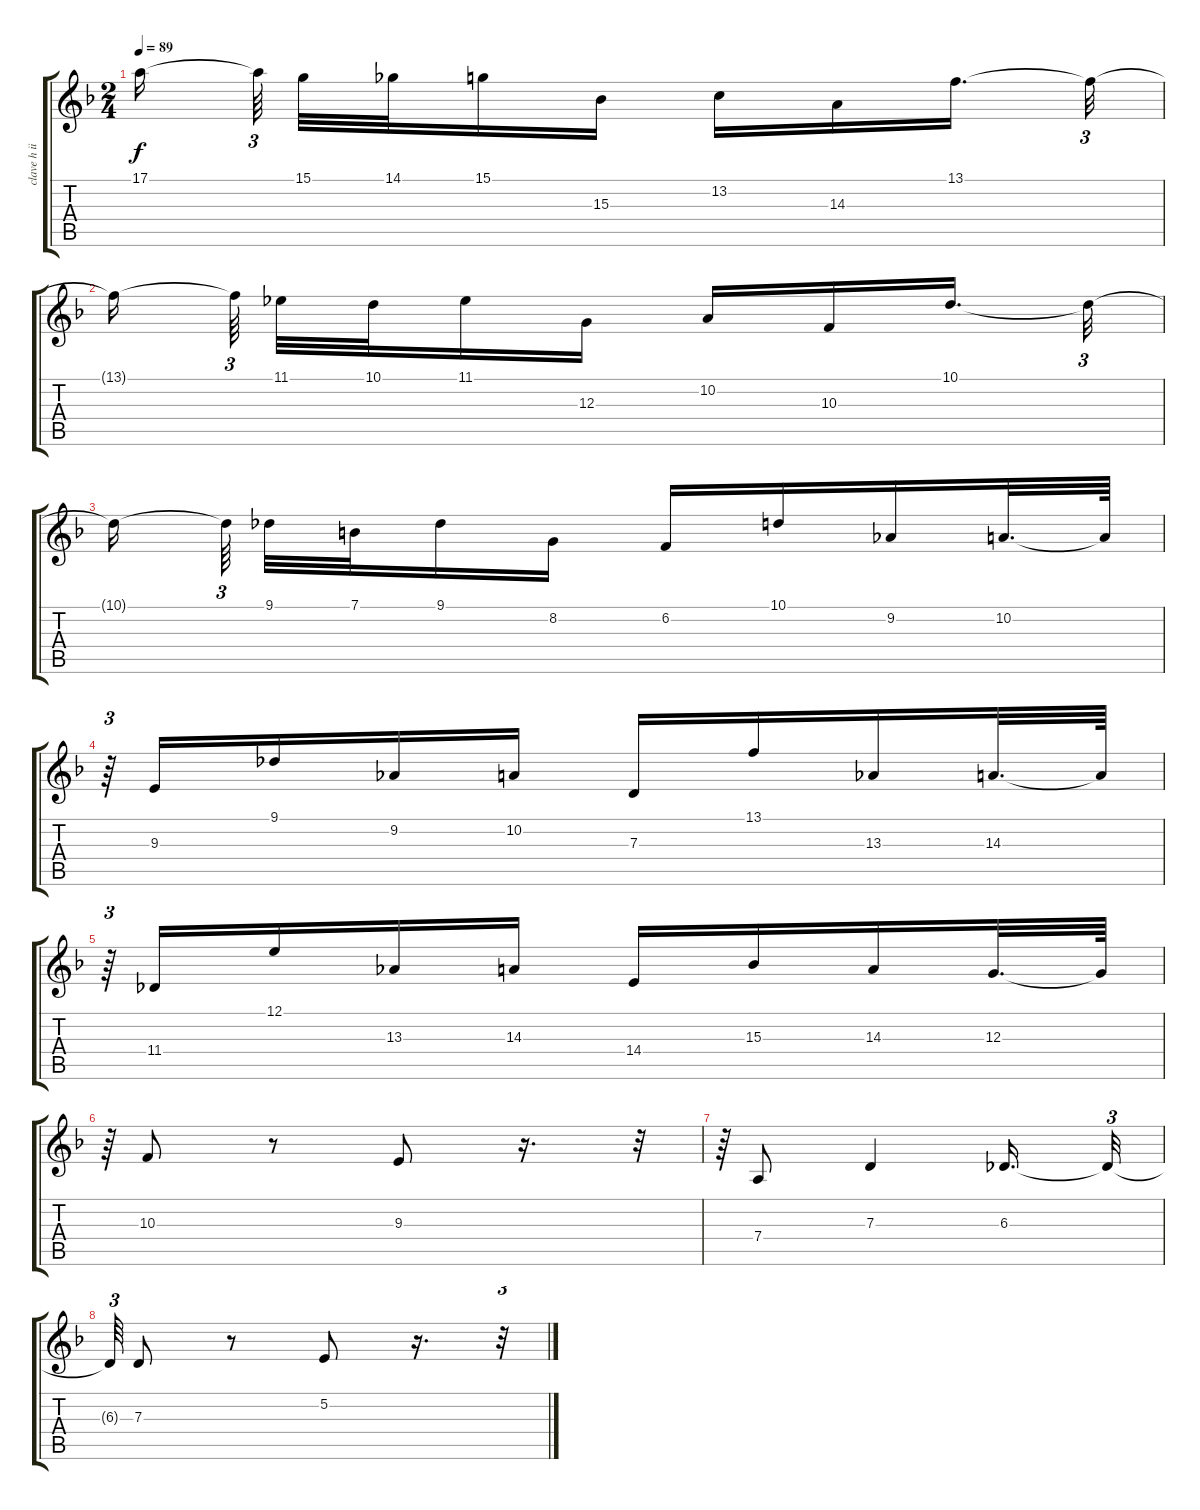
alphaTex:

\track ("clave h iii" "clave h ii") {instrument harpsichord}
\staff {score tabs}
\tuning (E4 B3 G3 D3 A2 E2) {hide}
\ts (2 4)
\tempo 89
\clef g2
\ks dminor
17.1{t}.16{dy f} 17.1{t}.64{tu (3 2)} 15.1.32 14.1.32 15.1.16 15.3.16 13.2.16 14.3.16 13.1.16{d} 13.1{t}.32{tu (3 2)} |
13.1{t}.16 13.1{t}.64{tu (3 2)} 11.1.32 10.1.32 11.1.16 12.3.16 10.2.16 10.3.16 10.1.16{d} 10.1{t}.32{tu (3 2)} |
10.1{t}.16 10.1{t}.64{tu (3 2)} 9.1.32 7.1.32 9.1.16 8.2.16 6.2.16 10.1.16 9.2.16 10.2.32{d} 10.2{t}.64 |
r.64{tu (3 2)} 9.3.16 9.1.16 9.2.16 10.2.16 7.3.16 13.1.16 13.3.16 14.3.32{d} 14.3{t}.64 |
r.64{tu (3 2)} 11.4.16 12.1.16 13.3.16 14.3.16 14.4.16 15.3.16 14.3.16 12.3.32{d} 12.3{t}.64 |
r.64{tu (3 2)} 10.3.8 r.8 9.3.8 r.16{d} r.32{tu (3 2)} |
r.64{tu (3 2)} 7.4.8 7.3.4 6.3.16{d} 6.3{t}.32{tu (3 2)} |
6.3{t}.64{tu (3 2)} 7.3.8 r.8 5.2.8 r.16{d} r.32{tu (3 2)}
